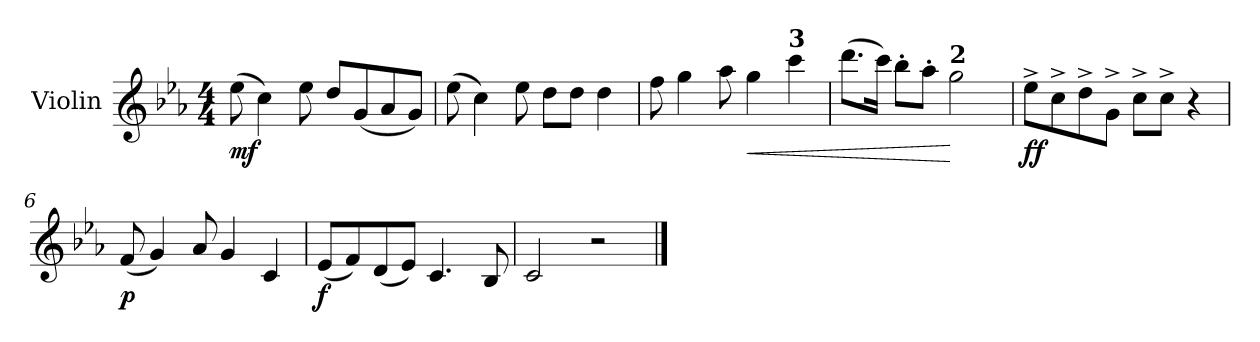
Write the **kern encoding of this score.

**kern	**dynam
*part1	*part1
*staff1	*staff1
*I"Violin	*
*I'Vln.	*
!!LO:PB:g=z
*clefG2	*
*k[b-e-a-]	*
*E-:	*
*M4/4	*
=1	=1
(8ee-i\	mf
4cci\)	.
8ee-i\	.
8ddi/L	.
(8gi/	.
8a-i/	.
8gi/J)	.
=2	=2
(8ee-i\	.
4cci\)	.
8ee-i\	.
8ddi\L	.
8ddi\J	.
4ddi\	.
=3	=3
8ffi\	.
4ggi\	.
8aa-i\	.
!	!LO:HP:b
4ggi\	<
!LO:TX:a:B:t=3	!
4ccci\	.
=4	=4
(8.dddi\L	.
16ccci\Jk)	.
8bb-'i\L	.
8aa-'i\J	.
!LO:TX:a:B:t=2	!
2ggi\	[
!!LO:LB:g=z
=5	=5
8ee-^i\L	ff
8cc^i\	.
8dd^i\	.
8g^i\J	.
8cc^i\L	.
8cc^i\J	.
4r	.
=6	=6
(8fi/	p
4gi/)	.
8a-i/	.
4gi/	.
4ci/	.
=7	=7
(8e-i/L	f
8fi/)	.
(8di/	.
8e-i/J)	.
4.ci/	.
8B-i/	.
=8	=8
2ci/	.
2r	.
==	==
*-	*-
